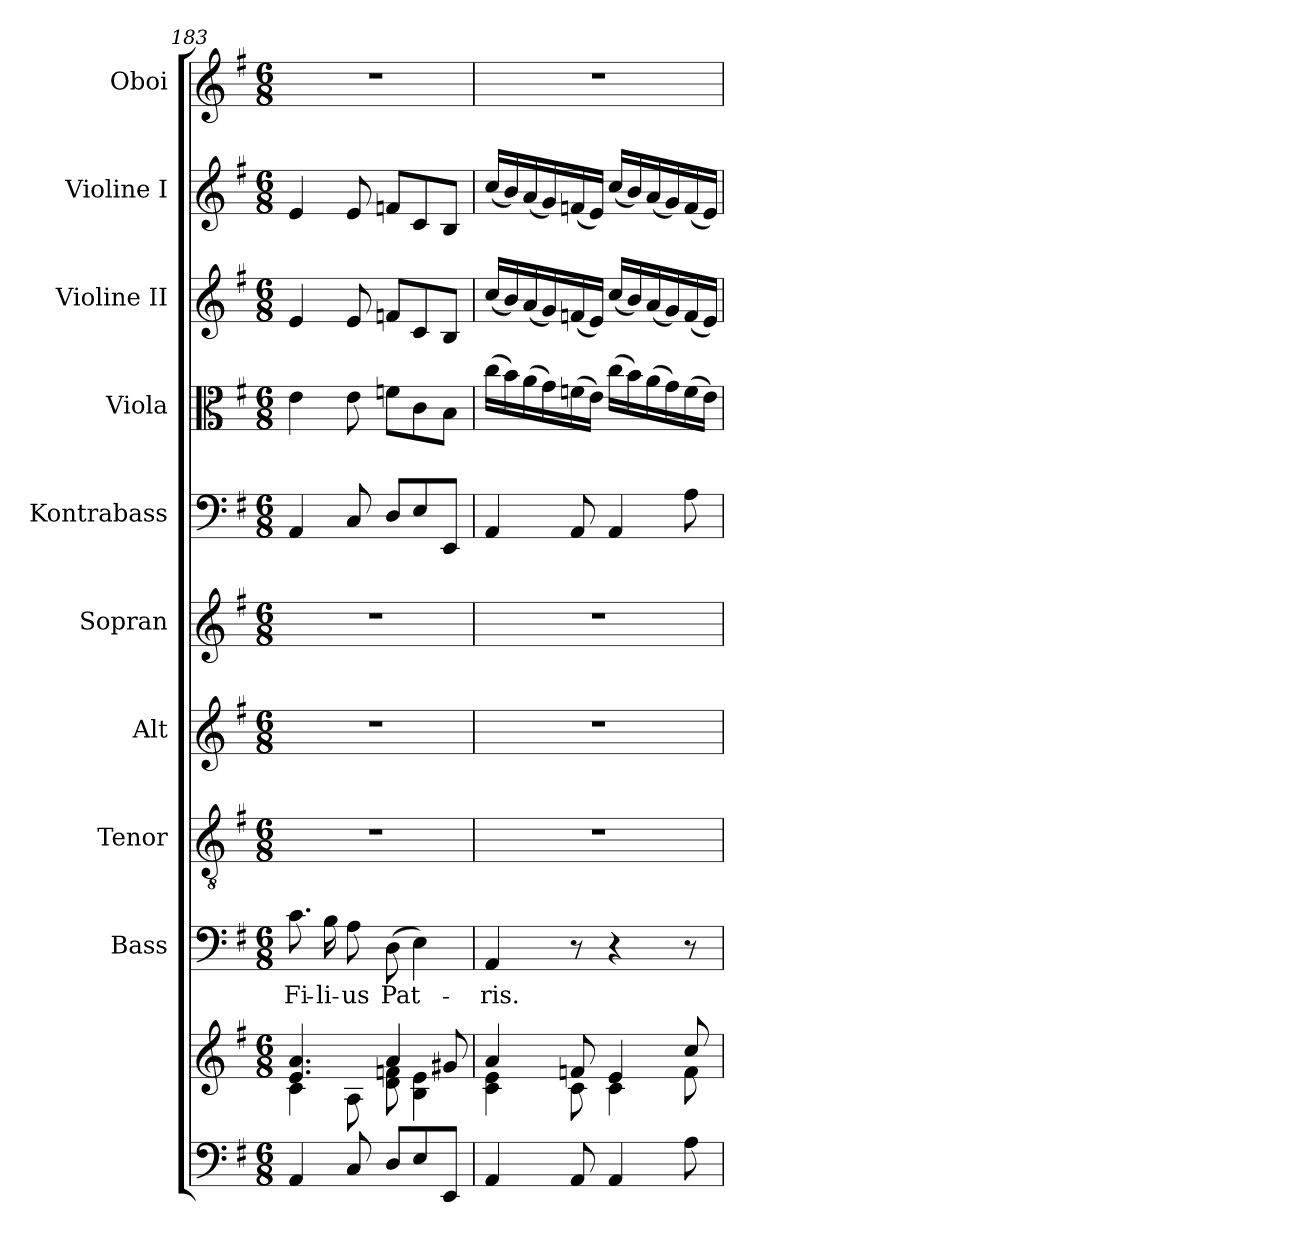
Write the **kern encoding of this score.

**kern	**kern	**kern	**text	**kern	**kern	**kern	**kern	**kern	**kern	**kern	**kern
*part10	*part10	*part9	*part9	*part8	*part7	*part6	*part5	*part4	*part3	*part2	*part1
*staff11	*staff10	*staff9	*staff9	*staff8	*staff7	*staff6	*staff5	*staff4	*staff3	*staff2	*staff1
*	*	*I"Bass	*	*I"Tenor	*I"Alt	*I"Sopran	*I"Kontrabass	*I"Viola	*I"Violine II	*I"Violine I	*I"Oboi
*	*	*I'B.	*	*I'T.	*I'A.	*I'S.	*I'Kb.	*I'Vla.	*I'Vl. II	*I'Vl. I	*I'Ob.
*clefF4	*clefG2	*clefF4	*	*clefGv2	*clefG2	*clefG2	*clefF4	*clefC3	*clefG2	*clefG2	*clefG2
*	*	*	*	*	*	*	*ITrd7c12	*	*	*	*
*k[f#]	*k[f#]	*k[f#]	*	*k[f#]	*k[f#]	*k[f#]	*k[f#]	*k[f#]	*k[f#]	*k[f#]	*k[f#]
*G:	*G:	*G:	*	*G:	*G:	*G:	*G:	*G:	*G:	*G:	*G:
*M6/8	*M6/8	*M6/8	*	*M6/8	*M6/8	*M6/8	*M6/8	*M6/8	*M6/8	*M6/8	*M6/8
=183	=183	=183	=183	=183	=183	=183	=183	=183	=183	=183	=183
*	*^	*	*	*	*	*	*	*	*	*	*
!	!	!	!	!LO:LY:b	!	!	!	!	!	!	!	!
4AA/	4.e/ 4.a/	4c\	8.c\	Fi-	2.r	2.r	2.r	4AAA/	4e\	4e/	4e/	2.r
!	!	!	!	!LO:LY:b	!	!	!	!	!	!	!	!
.	.	.	16B\	-li-	.	.	.	.	.	.	.	.
!	!	!	!	!LO:LY:b	!	!	!	!	!	!	!	!
8C/	.	8A\	8A\	-us	.	.	.	8CC/	8e\	8e/	8e/	.
!	!	!	!	!LO:LY:b	!	!	!	!	!	!	!	!
8D/L	4a/	8d\ 8fn\	(>8D\	Pat-	.	.	.	8DD/L	8fn\L	8fn/L	8fn/L	.
8E/	.	4B\ 4e\	4E\)	.	.	.	.	8EE/	8c\	8c/	8c/	.
8EE/J	8g#X/	.	.	.	.	.	.	8EEE/J	8B\J	8B/J	8B/J	.
=184	=184	=184	=184	=184	=184	=184	=184	=184	=184	=184	=184	=184
!	!	!	!	!LO:LY:b	!	!	!	!	!	!	!	!
4AA/	4a/	4c\ 4e\	4AA/	-ris.	2.r	2.r	2.r	4AAA/	(>16cc\LL	(<16cc/LL	(<16cc/LL	2.r
.	.	.	.	.	.	.	.	.	16b\)	16b/)	16b/)	.
.	.	.	.	.	.	.	.	.	(>16a\	(<16a/	(<16a/	.
.	.	.	.	.	.	.	.	.	16g\)	16g/)	16g/)	.
8AA/	8fn/	8c\	8r	.	.	.	.	8AAA/	(>16fn\	(<16fn/	(<16fn/	.
.	.	.	.	.	.	.	.	.	16e\JJ)	16e/JJ)	16e/JJ)	.
4AA/	4e/	4c\	4r	.	.	.	.	4AAA/	(>16cc\LL	(<16cc/LL	(<16cc/LL	.
.	.	.	.	.	.	.	.	.	16b\)	16b/)	16b/)	.
.	.	.	.	.	.	.	.	.	(>16a\	(<16a/	(<16a/	.
.	.	.	.	.	.	.	.	.	16g\)	16g/)	16g/)	.
8A\	8cc/	8f\	8r	.	.	.	.	8AA\	(>16f\	(<16f/	(<16f/	.
.	.	.	.	.	.	.	.	.	16e\JJ)	16e/JJ)	16e/JJ)	.
*	*v	*v	*	*	*	*	*	*	*	*	*	*
=	=	=	=	=	=	=	=	=	=	=	=
*-	*-	*-	*-	*-	*-	*-	*-	*-	*-	*-	*-
